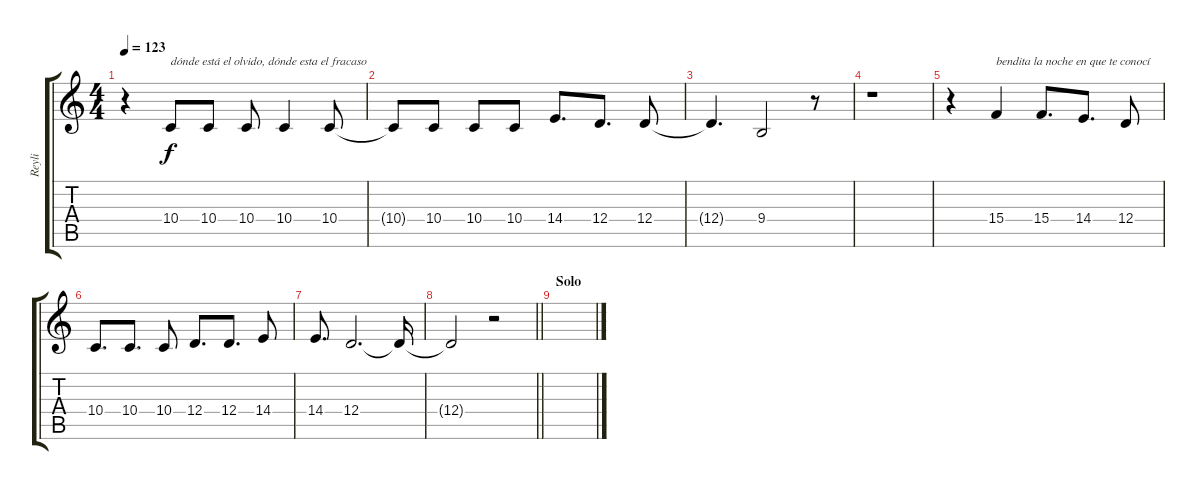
\track ("Reyli" "Reyli") {instrument cello}
\staff {score tabs}
\tuning (E4 B3 G3 D3 A2 E2) {hide}
\ts (4 4)
\tempo 123
\clef g2
\ks c
r.4{dy f} 10.4.8{txt "dónde está el olvido, dónde esta el fracaso "} 10.4.8 10.4.8 10.4.4 10.4.8 |
10.4{t}.8 10.4.8 10.4.8 10.4.8 14.4.8{d} 12.4.8{d} 12.4.8 |
12.4{t}.4{d} 9.4.2 r.8 |
r.1 |
r.4 15.4.4{txt "bendita la noche en que te conocí "} 15.4.8{d} 14.4.8{d} 12.4.8 |
10.4.8{d} 10.4.8{d} 10.4.8 12.4.8{d} 12.4.8{d} 14.4.8 |
14.4.8{d} 12.4.2{d} 12.4{t}.16 |
\barLineRight lightlight
12.4{t}.2 r.2 |
\section ("" "Solo")
